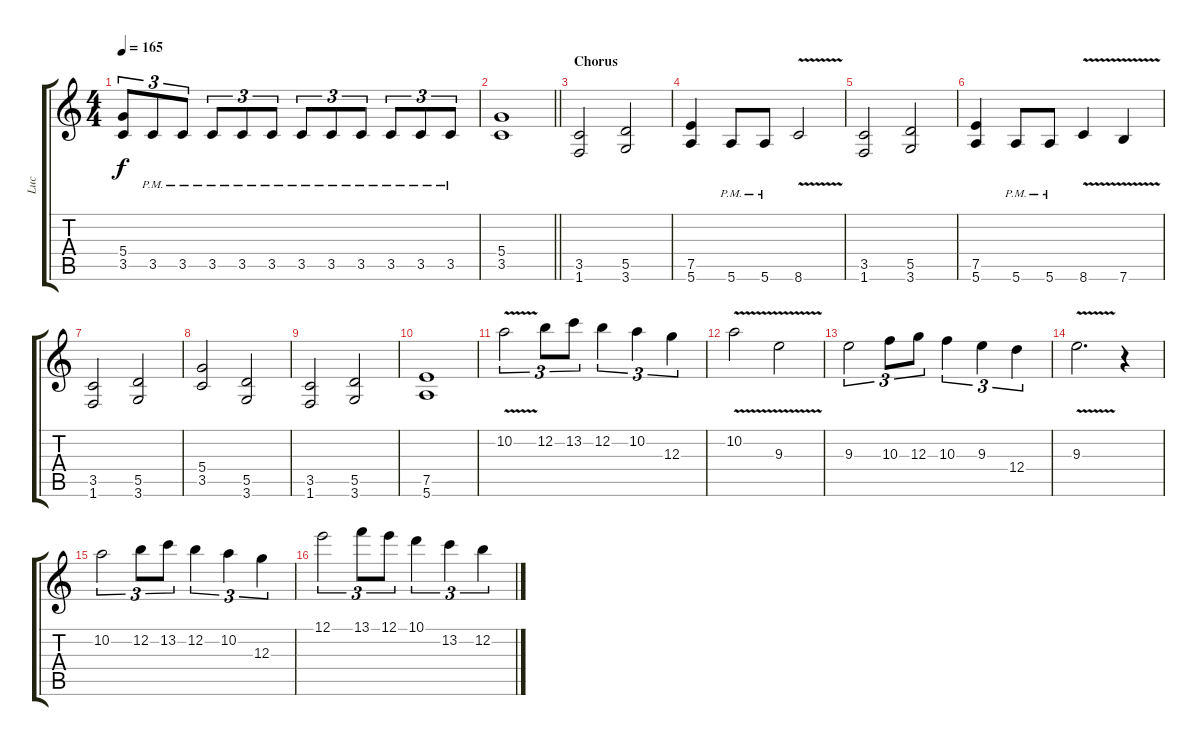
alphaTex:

\track ("Luc" "Luc") {instrument distortionguitar}
\staff {score tabs}
\tuning (E4 B3 G3 D3 A2 E2) {hide}
\ts (4 4)
\tempo 165
\clef g2
\ks aminor
(5.4 3.5).8{tu (3 2) dy f} 3.5{pm}.8{tu (3 2)} 3.5{pm}.8{tu (3 2)} 3.5{pm}.8{tu (3 2)} 3.5{pm}.8{tu (3 2)} 3.5{pm}.8{tu (3 2)} 3.5{pm}.8{tu (3 2)} 3.5{pm}.8{tu (3 2)} 3.5{pm}.8{tu (3 2)} 3.5{pm}.8{tu (3 2)} 3.5{pm}.8{tu (3 2)} 3.5{pm}.8{tu (3 2)} |
\barLineRight lightlight
(5.4 3.5).1 |
\section ("" "Chorus")
(3.5 1.6).2 (5.5 3.6).2 |
(7.5 5.6).4 5.6{pm}.8 5.6{pm}.8 8.6{v}.2 |
(3.5 1.6).2 (5.5 3.6).2 |
(7.5 5.6).4 5.6{pm}.8 5.6{pm}.8 8.6{v}.4 7.6{v}.4 |
(3.5 1.6).2 (5.5 3.6).2 |
(5.4 3.5).2 (5.5 3.6).2 |
(3.5 1.6).2 (5.5 3.6).2 |
(7.5 5.6).1 |
10.2{v}.2{tu (3 2)} 12.2.8{tu (3 2)} 13.2.8{tu (3 2)} 12.2.4{tu (3 2)} 10.2.4{tu (3 2)} 12.3.4{tu (3 2)} |
10.2{v}.2 9.3{v}.2 |
9.3.2{tu (3 2)} 10.3.8{tu (3 2)} 12.3.8{tu (3 2)} 10.3.4{tu (3 2)} 9.3.4{tu (3 2)} 12.4.4{tu (3 2)} |
9.3{v}.2{d} r.4 |
10.2.2{tu (3 2)} 12.2.8{tu (3 2)} 13.2.8{tu (3 2)} 12.2.4{tu (3 2)} 10.2.4{tu (3 2)} 12.3.4{tu (3 2)} |
12.1.2{tu (3 2)} 13.1.8{tu (3 2)} 12.1.8{tu (3 2)} 10.1.4{tu (3 2)} 13.2.4{tu (3 2)} 12.2.4{tu (3 2)}
